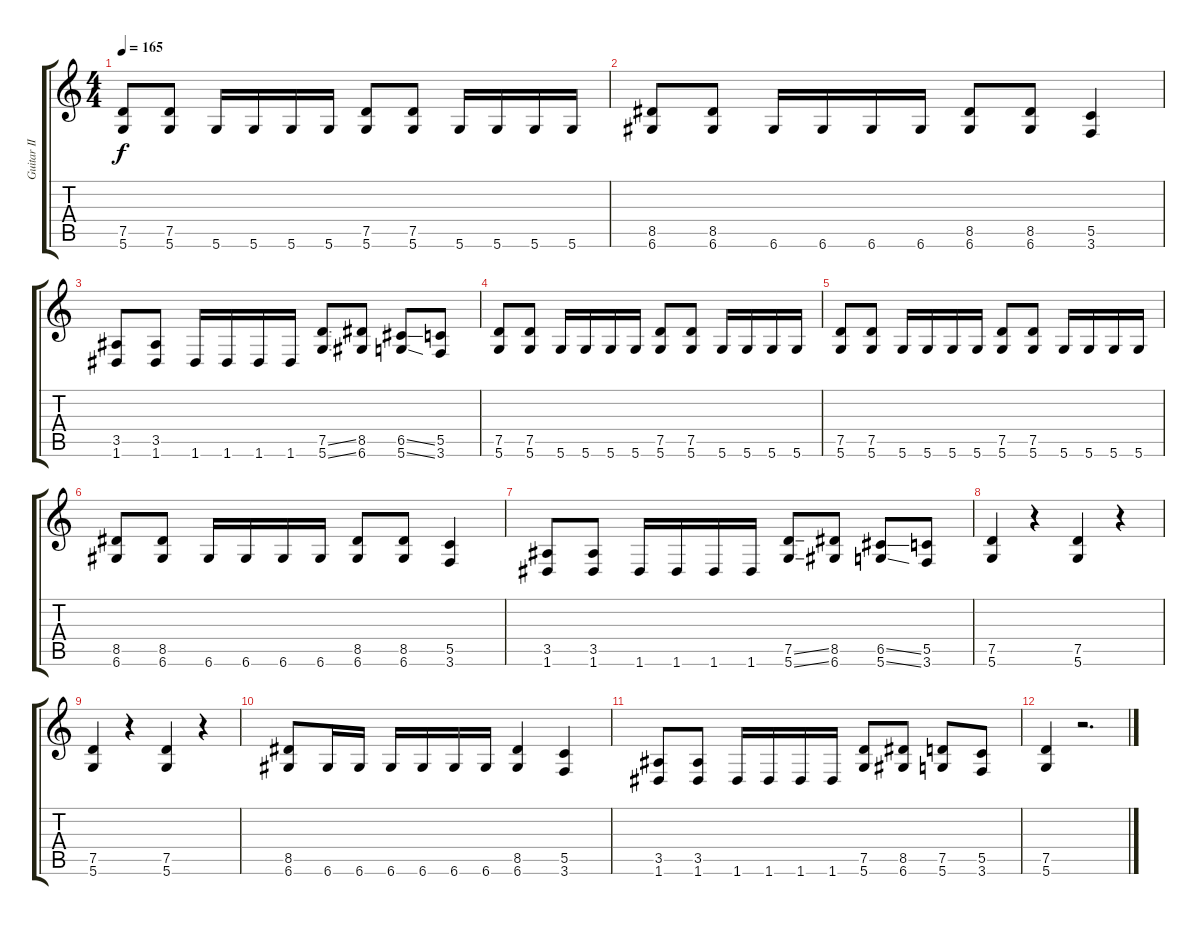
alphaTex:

\track ("Guitar II" "Guitar II") {instrument distortionguitar}
\staff {score tabs}
\tuning (D4 A3 F3 C3 G2 D2) {hide}
\ts (4 4)
\tempo 165
\clef g2
\ks c
(7.5 5.6).8{dy f} (7.5 5.6).8 5.6.16 5.6.16 5.6.16 5.6.16 (7.5 5.6).8 (7.5 5.6).8 5.6.16 5.6.16 5.6.16 5.6.16 |
(8.5 6.6).8 (8.5 6.6).8 6.6.16 6.6.16 6.6.16 6.6.16 (8.5 6.6).8 (8.5 6.6).8 (5.5 3.6).4 |
(3.5 1.6).8 (3.5 1.6).8 1.6.16 1.6.16 1.6.16 1.6.16 (7.5{ss} 5.6{ss}).8 (8.5 6.6).8 (6.5{ss} 5.6{ss}).8 (5.5 3.6).8 |
(7.5 5.6).8 (7.5 5.6).8 5.6.16 5.6.16 5.6.16 5.6.16 (7.5 5.6).8 (7.5 5.6).8 5.6.16 5.6.16 5.6.16 5.6.16 |
(7.5 5.6).8 (7.5 5.6).8 5.6.16 5.6.16 5.6.16 5.6.16 (7.5 5.6).8 (7.5 5.6).8 5.6.16 5.6.16 5.6.16 5.6.16 |
(8.5 6.6).8 (8.5 6.6).8 6.6.16 6.6.16 6.6.16 6.6.16 (8.5 6.6).8 (8.5 6.6).8 (5.5 3.6).4 |
(3.5 1.6).8 (3.5 1.6).8 1.6.16 1.6.16 1.6.16 1.6.16 (7.5{ss} 5.6{ss}).8 (8.5 6.6).8 (6.5{ss} 5.6{ss}).8 (5.5 3.6).8 |
(7.5 5.6).4 r.4 (7.5 5.6).4 r.4 |
(7.5 5.6).4 r.4 (7.5 5.6).4 r.4 |
(8.5 6.6).8 6.6.16 6.6.16 6.6.16 6.6.16 6.6.16 6.6.16 (8.5 6.6).4 (5.5 3.6).4 |
(3.5 1.6).8 (3.5 1.6).8 1.6.16 1.6.16 1.6.16 1.6.16 (7.5 5.6).8 (8.5 6.6).8 (7.5 5.6).8 (5.5 3.6).8 |
(7.5 5.6).4 r.2{d}
